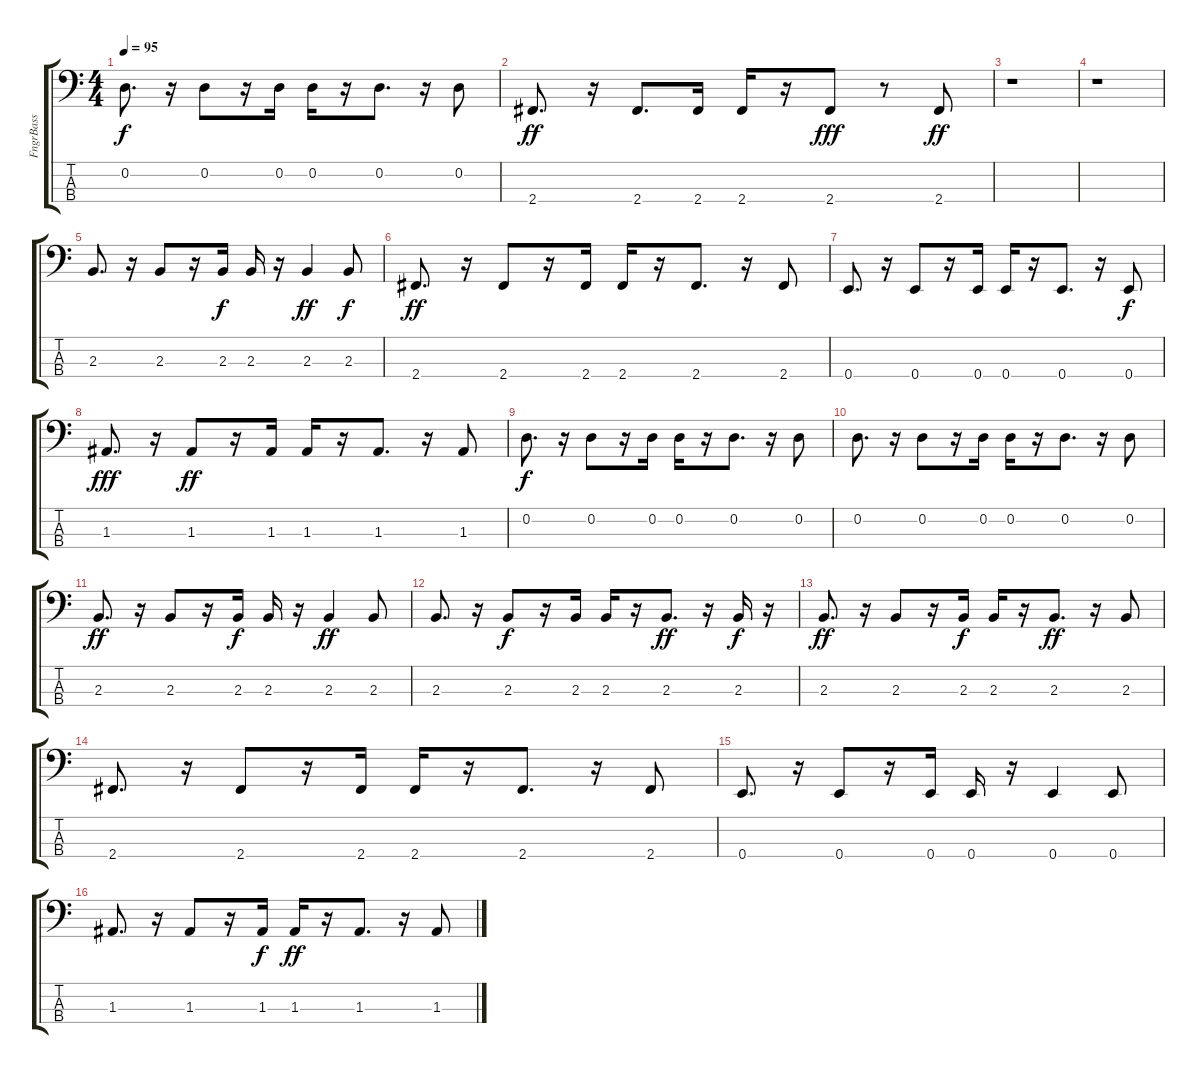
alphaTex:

\track ("FngrBass" "FngrBass") {instrument electricbassfinger}
\staff {score tabs}
\tuning (G2 D2 A1 E1) {hide}
\ts (4 4)
\tempo 95
\clef f4
\ks c
0.2.8{d dy f} r.16 0.2.8 r.16 0.2.16 0.2.16 r.16 0.2.8{d} r.16 0.2.8 |
2.4.8{d dy ff} r.16 2.4.8{d} 2.4.16 2.4.16 r.16 2.4.8{dy fff} r.8 2.4.8{dy ff} |
r.1 |
r.1 |
2.3.8{d} r.16 2.3.8 r.16 2.3.16{dy f} 2.3.16 r.16 2.3.4{dy ff} 2.3.8{dy f} |
2.4.8{d dy ff} r.16 2.4.8 r.16 2.4.16 2.4.16 r.16 2.4.8{d} r.16 2.4.8 |
0.4.8{d} r.16 0.4.8 r.16 0.4.16 0.4.16 r.16 0.4.8{d} r.16 0.4.8{dy f} |
1.3.8{d dy fff} r.16 1.3.8{dy ff} r.16 1.3.16 1.3.16 r.16 1.3.8{d} r.16 1.3.8 |
0.2.8{d dy f} r.16 0.2.8 r.16 0.2.16 0.2.16 r.16 0.2.8{d} r.16 0.2.8 |
0.2.8{d} r.16 0.2.8 r.16 0.2.16 0.2.16 r.16 0.2.8{d} r.16 0.2.8 |
2.3.8{d dy ff} r.16 2.3.8 r.16 2.3.16{dy f} 2.3.16 r.16 2.3.4{dy ff} 2.3.8 |
2.3.8{d} r.16 2.3.8{dy f} r.16 2.3.16 2.3.16 r.16 2.3.8{d dy ff} r.16 2.3.16{dy f} r.16 |
2.3.8{d dy ff} r.16 2.3.8 r.16 2.3.16{dy f} 2.3.16 r.16 2.3.8{d dy ff} r.16 2.3.8 |
2.4.8{d} r.16 2.4.8 r.16 2.4.16 2.4.16 r.16 2.4.8{d} r.16 2.4.8 |
0.4.8{d} r.16 0.4.8 r.16 0.4.16 0.4.16 r.16 0.4.4 0.4.8 |
1.3.8{d} r.16 1.3.8 r.16 1.3.16{dy f} 1.3.16{dy ff} r.16 1.3.8{d} r.16 1.3.8
